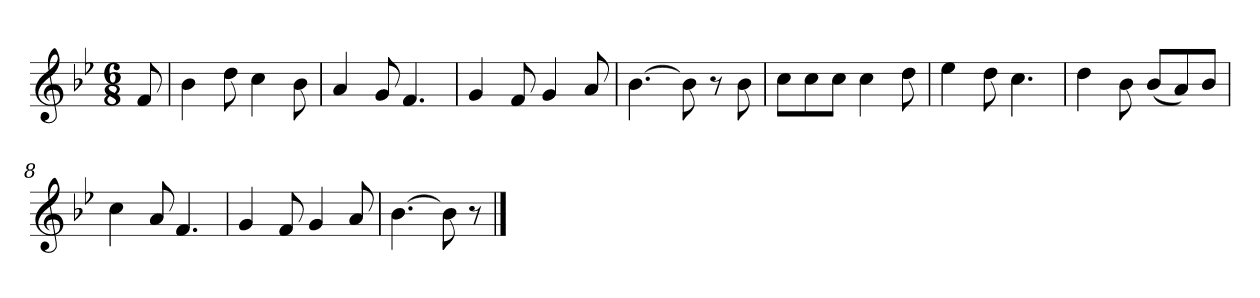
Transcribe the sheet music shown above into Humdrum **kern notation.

**kern
*part1
*staff1
*k[b-e-]
*M6/8
*MM120
=
8f
=1
4b-
8dd
4cc
8b-
=2
4a
8g
4.f
=3
4g
8f
4g
8a
=4
[4.b-
8b-]
8r
8b-
=5
8ccL
8cc
8ccJ
4cc
8dd
=6
4ee-
8dd
4.cc
=7
4dd
8b-
(8b-L
8a)
8b-J
=8
4cc
8a
4.f
=9
4g
8f
4g
8a
=10
[4.b-
8b-]
8r
==
*-
